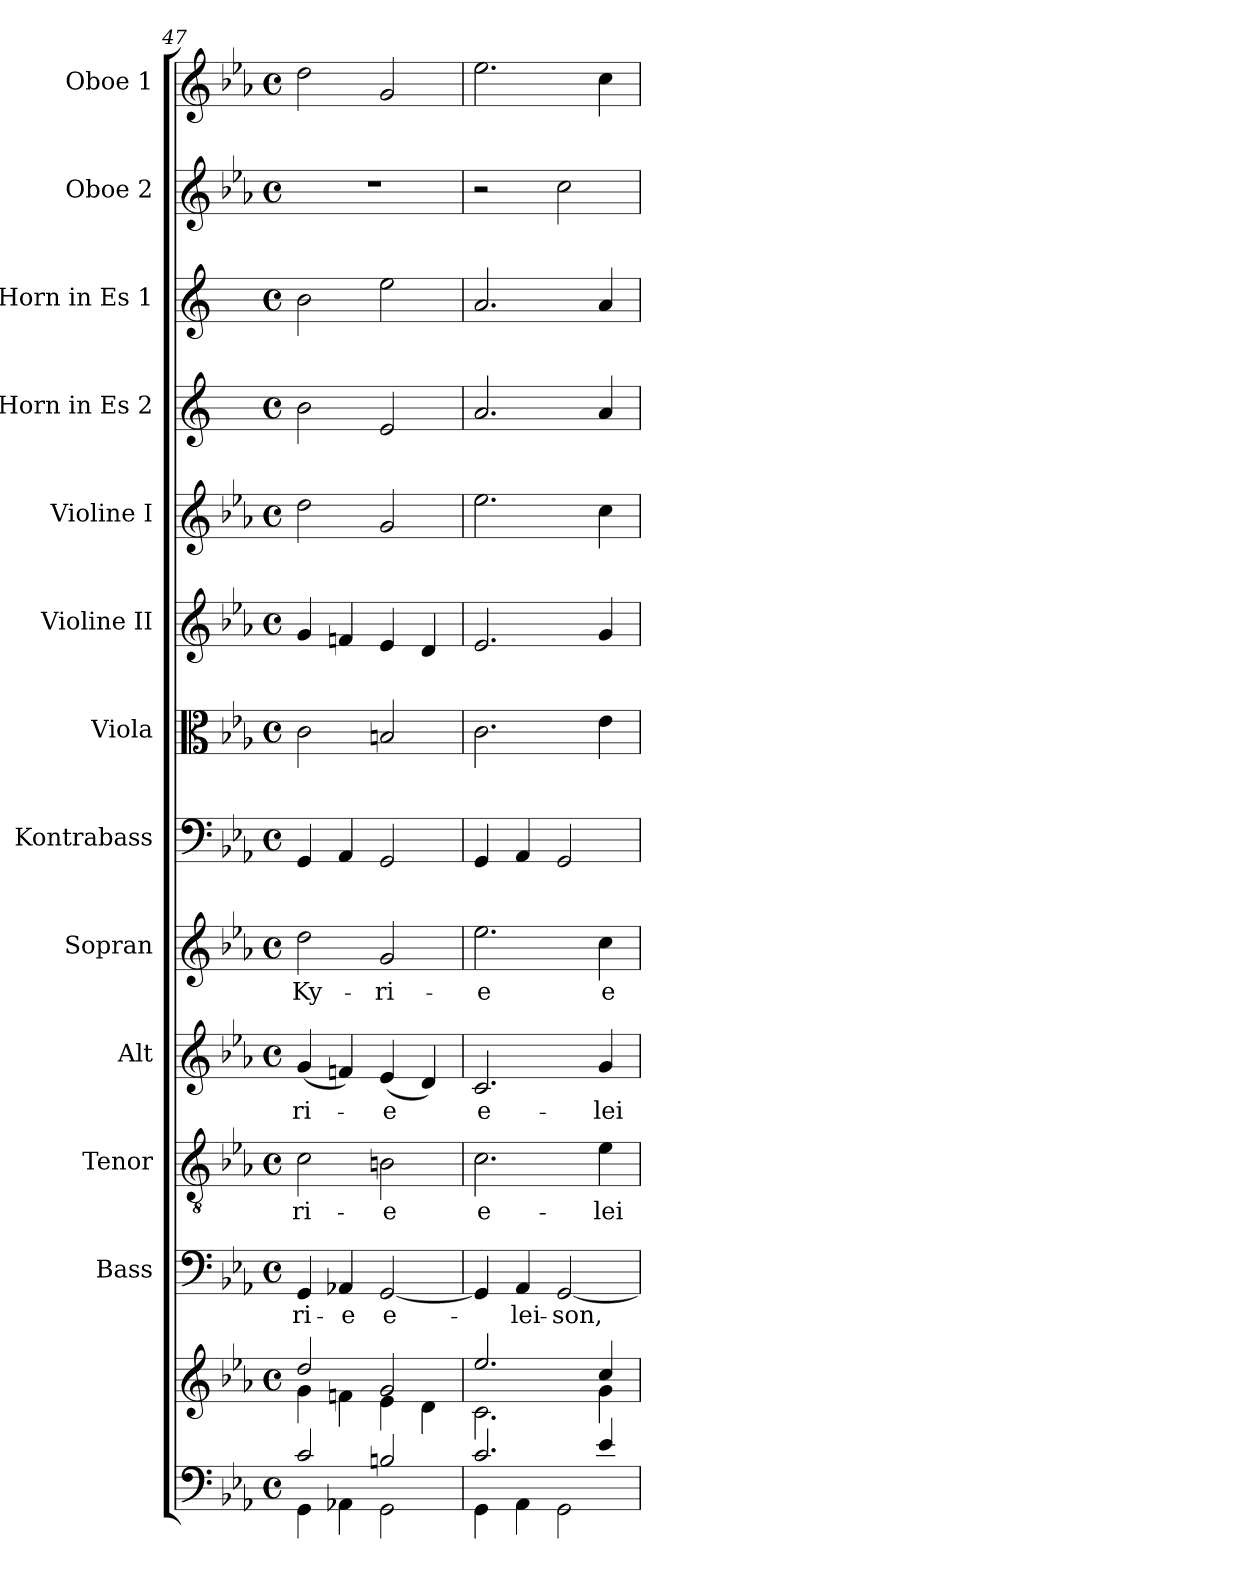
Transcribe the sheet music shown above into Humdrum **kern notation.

**kern	**kern	**kern	**text	**kern	**text	**kern	**text	**kern	**text	**kern	**kern	**kern	**kern	**kern	**kern	**kern	**kern
*part13	*part13	*part12	*part12	*part11	*part11	*part10	*part10	*part9	*part9	*part8	*part7	*part6	*part5	*part4	*part3	*part2	*part1
*staff14	*staff13	*staff12	*staff12	*staff11	*staff11	*staff10	*staff10	*staff9	*staff9	*staff8	*staff7	*staff6	*staff5	*staff4	*staff3	*staff2	*staff1
*	*	*I"Bass	*	*I"Tenor	*	*I"Alt	*	*I"Sopran	*	*I"Kontrabass	*I"Viola	*I"Violine II	*I"Violine I	*I"Horn in Es 2	*I"Horn in Es 1	*I"Oboe 2	*I"Oboe 1
*	*	*I'B.	*	*I'T.	*	*I'A.	*	*I'S.	*	*I'Kb.	*I'Vla.	*I'Vl. II	*I'Vl. I	*I'Hr. 2	*I'Hr. 1	*I'Ob. 2	*I'Ob. 1
!!LO:PB:g=z
*clefF4	*clefG2	*clefF4	*	*clefGv2	*	*clefG2	*	*clefG2	*	*clefF4	*clefC3	*clefG2	*clefG2	*clefG2	*clefG2	*clefG2	*clefG2
*	*	*	*	*	*	*	*	*	*	*ITrd7c12	*	*	*	*ITrd5c9	*ITrd5c9	*	*
*k[b-e-a-]	*k[b-e-a-]	*k[b-e-a-]	*	*k[b-e-a-]	*	*k[b-e-a-]	*	*k[b-e-a-]	*	*k[b-e-a-]	*k[b-e-a-]	*k[b-e-a-]	*k[b-e-a-]	*k[b-e-a-]	*k[b-e-a-]	*k[b-e-a-]	*k[b-e-a-]
*E-:	*E-:	*E-:	*	*E-:	*	*E-:	*	*E-:	*	*E-:	*E-:	*E-:	*E-:	*E-:	*E-:	*E-:	*E-:
*M4/4	*M4/4	*M4/4	*	*M4/4	*	*M4/4	*	*M4/4	*	*M4/4	*M4/4	*M4/4	*M4/4	*M4/4	*M4/4	*M4/4	*M4/4
*met(c)	*met(c)	*met(c)	*	*met(c)	*	*met(c)	*	*met(c)	*	*met(c)	*met(c)	*met(c)	*met(c)	*met(c)	*met(c)	*met(c)	*met(c)
=47	=47	=47	=47	=47	=47	=47	=47	=47	=47	=47	=47	=47	=47	=47	=47	=47	=47
*^	*^	*	*	*	*	*	*	*	*	*	*	*	*	*	*	*	*
!	!	!	!	!	!LO:LY:b	!	!LO:LY:b	!	!LO:LY:b	!	!LO:LY:b	!	!	!	!	!	!	!	!
2c/	4GG\	2dd/	4g\	4GG/	-ri-	2c\	-ri-	(<4g/	-ri-	2dd\	Ky-	4GGG/	2c\	4g/	2dd\	2d\	2d\	1r	2dd\
!	!	!	!	!	!LO:LY:b	!	!	!	!	!	!	!	!	!	!	!	!	!	!
.	4AA-X\	.	4fn\	4AA-X/	-e	.	.	4fn/)	.	.	.	4AAA-/	.	4fn/	.	.	.	.	.
!	!	!	!	!	!LO:LY:b	!	!LO:LY:b	!	!LO:LY:b	!	!LO:LY:b	!	!	!	!	!	!	!	!
2Bn/	2GG\	2g/	4e-\	[2GG/	e-	2Bn\	-e	(<4e-/	-e	2g/	-ri-	2GGG/	2Bn/	4e-/	2g/	2G/	2g\	.	2g/
.	.	.	4d\	.	.	.	.	4d/)	.	.	.	.	.	4d/	.	.	.	.	.
=48	=48	=48	=48	=48	=48	=48	=48	=48	=48	=48	=48	=48	=48	=48	=48	=48	=48	=48	=48
!	!	!	!	!	!	!	!LO:LY:b	!	!LO:LY:b	!	!LO:LY:b	!	!	!	!	!	!	!	!
2.c/	4GG\	2.ee-/	2.c\	4GG/]	.	2.c\	e-	2.c/	e-	2.ee-\	-e	4GGG/	2.c\	2.e-/	2.ee-\	2.c/	2.c/	2r	2.ee-\
!	!	!	!	!	!LO:LY:b	!	!	!	!	!	!	!	!	!	!	!	!	!	!
.	4AA-\	.	.	4AA-/	-lei-	.	.	.	.	.	.	4AAA-/	.	.	.	.	.	.	.
!	!	!	!	!	!LO:LY:b	!	!	!	!	!	!	!	!	!	!	!	!	!	!
.	2GG\	.	.	[2GG/	-son,	.	.	.	.	.	.	2GGG/	.	.	.	.	.	2cc\	.
!	!	!	!	!	!	!	!LO:LY:b	!	!LO:LY:b	!	!LO:LY:b	!	!	!	!	!	!	!	!
4e-/	.	4cc/	4g\	.	.	4e-\	-lei-	4g/	-lei-	4cc\	e-	.	4e-\	4g/	4cc\	4c/	4c/	.	4cc\
*v	*v	*	*	*	*	*	*	*	*	*	*	*	*	*	*	*	*	*	*
*	*v	*v	*	*	*	*	*	*	*	*	*	*	*	*	*	*	*	*
=	=	=	=	=	=	=	=	=	=	=	=	=	=	=	=	=	=
*-	*-	*-	*-	*-	*-	*-	*-	*-	*-	*-	*-	*-	*-	*-	*-	*-	*-
